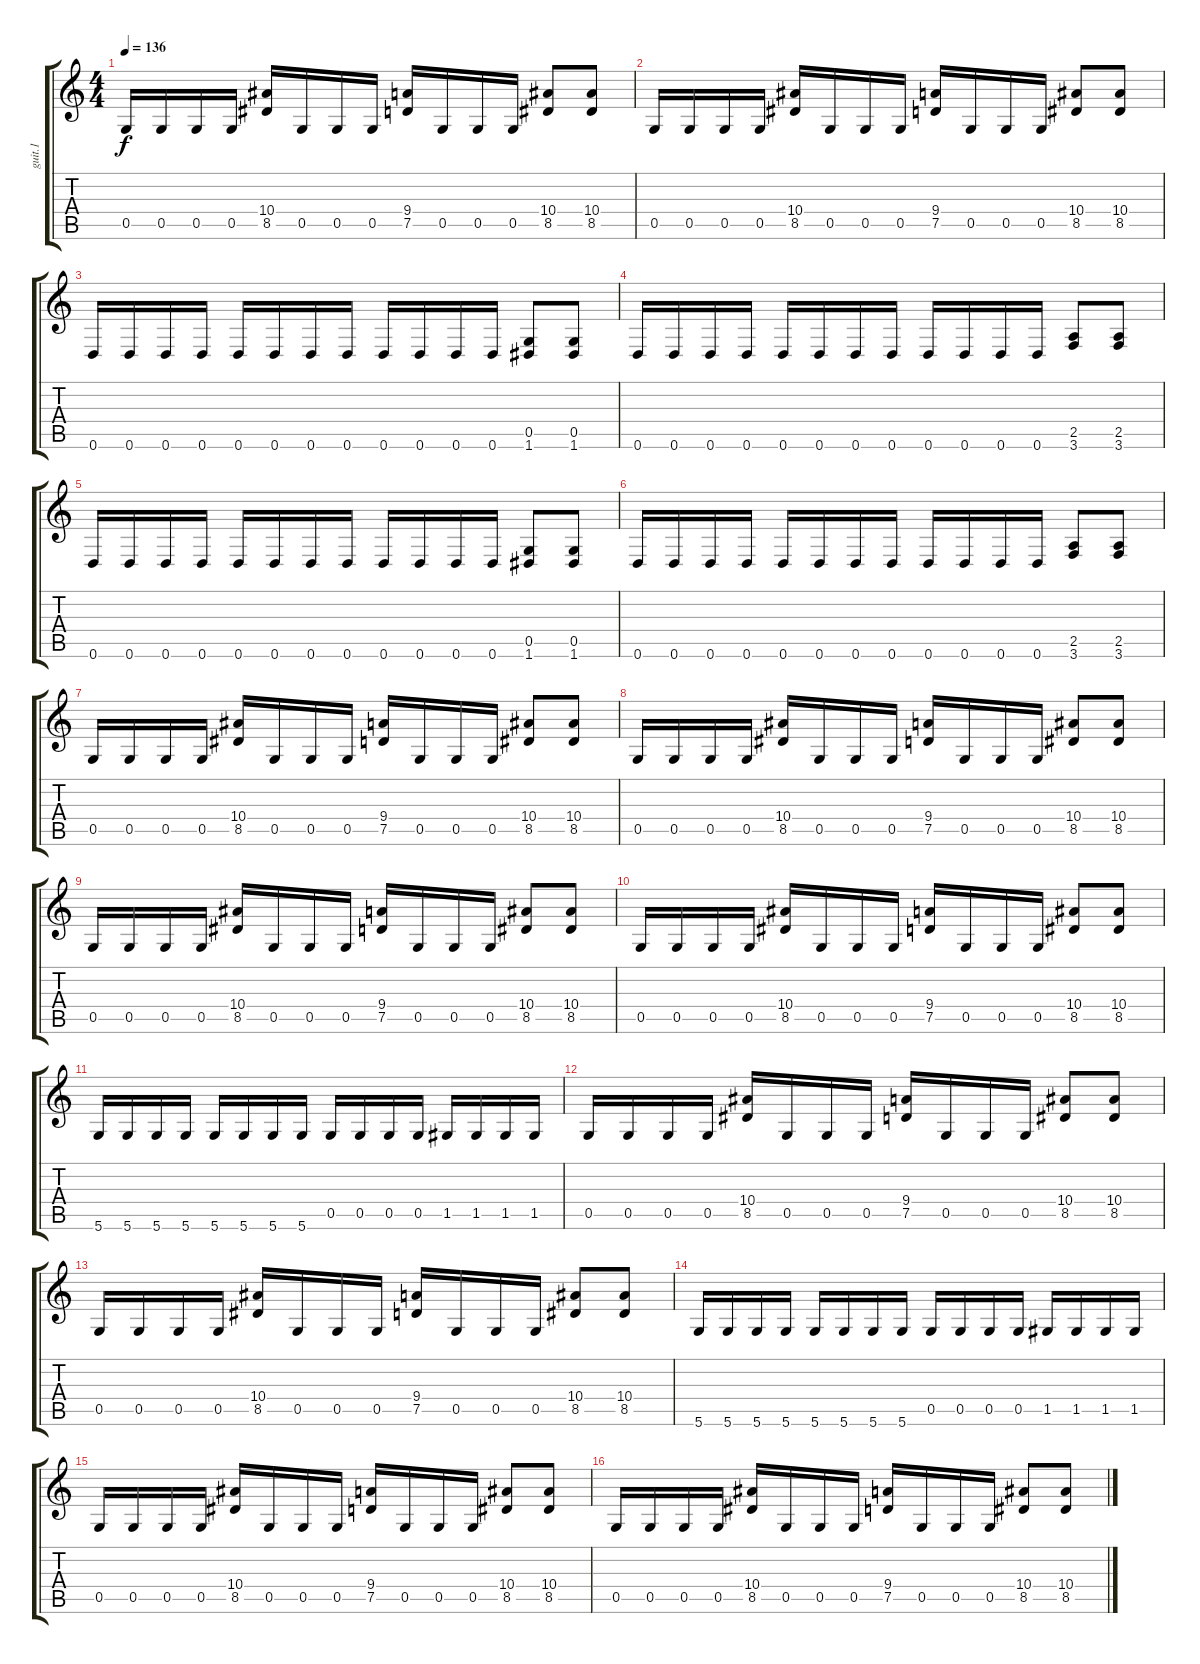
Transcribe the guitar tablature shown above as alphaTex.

\track ("guit.1" "guit.1") {instrument distortionguitar}
\staff {score tabs}
\tuning (D4 A3 F3 C3 G2 D2) {hide}
\ts (4 4)
\tempo 136
\clef g2
\ks c
0.5.16{dy f} 0.5.16 0.5.16 0.5.16 (10.4 8.5).16 0.5.16 0.5.16 0.5.16 (9.4 7.5).16 0.5.16 0.5.16 0.5.16 (10.4 8.5).8 (10.4 8.5).8 |
0.5.16 0.5.16 0.5.16 0.5.16 (10.4 8.5).16 0.5.16 0.5.16 0.5.16 (9.4 7.5).16 0.5.16 0.5.16 0.5.16 (10.4 8.5).8 (10.4 8.5).8 |
0.6.16 0.6.16 0.6.16 0.6.16 0.6.16 0.6.16 0.6.16 0.6.16 0.6.16 0.6.16 0.6.16 0.6.16 (0.5 1.6).8 (0.5 1.6).8 |
0.6.16 0.6.16 0.6.16 0.6.16 0.6.16 0.6.16 0.6.16 0.6.16 0.6.16 0.6.16 0.6.16 0.6.16 (2.5 3.6).8 (2.5 3.6).8 |
0.6.16 0.6.16 0.6.16 0.6.16 0.6.16 0.6.16 0.6.16 0.6.16 0.6.16 0.6.16 0.6.16 0.6.16 (0.5 1.6).8 (0.5 1.6).8 |
0.6.16 0.6.16 0.6.16 0.6.16 0.6.16 0.6.16 0.6.16 0.6.16 0.6.16 0.6.16 0.6.16 0.6.16 (2.5 3.6).8 (2.5 3.6).8 |
0.5.16 0.5.16 0.5.16 0.5.16 (10.4 8.5).16 0.5.16 0.5.16 0.5.16 (9.4 7.5).16 0.5.16 0.5.16 0.5.16 (10.4 8.5).8 (10.4 8.5).8 |
0.5.16 0.5.16 0.5.16 0.5.16 (10.4 8.5).16 0.5.16 0.5.16 0.5.16 (9.4 7.5).16 0.5.16 0.5.16 0.5.16 (10.4 8.5).8 (10.4 8.5).8 |
0.5.16 0.5.16 0.5.16 0.5.16 (10.4 8.5).16 0.5.16 0.5.16 0.5.16 (9.4 7.5).16 0.5.16 0.5.16 0.5.16 (10.4 8.5).8 (10.4 8.5).8 |
0.5.16 0.5.16 0.5.16 0.5.16 (10.4 8.5).16 0.5.16 0.5.16 0.5.16 (9.4 7.5).16 0.5.16 0.5.16 0.5.16 (10.4 8.5).8 (10.4 8.5).8 |
5.6.16 5.6.16 5.6.16 5.6.16 5.6.16 5.6.16 5.6.16 5.6.16 0.5.16 0.5.16 0.5.16 0.5.16 1.5.16 1.5.16 1.5.16 1.5.16 |
0.5.16 0.5.16 0.5.16 0.5.16 (10.4 8.5).16 0.5.16 0.5.16 0.5.16 (9.4 7.5).16 0.5.16 0.5.16 0.5.16 (10.4 8.5).8 (10.4 8.5).8 |
0.5.16 0.5.16 0.5.16 0.5.16 (10.4 8.5).16 0.5.16 0.5.16 0.5.16 (9.4 7.5).16 0.5.16 0.5.16 0.5.16 (10.4 8.5).8 (10.4 8.5).8 |
5.6.16 5.6.16 5.6.16 5.6.16 5.6.16 5.6.16 5.6.16 5.6.16 0.5.16 0.5.16 0.5.16 0.5.16 1.5.16 1.5.16 1.5.16 1.5.16 |
0.5.16 0.5.16 0.5.16 0.5.16 (10.4 8.5).16 0.5.16 0.5.16 0.5.16 (9.4 7.5).16 0.5.16 0.5.16 0.5.16 (10.4 8.5).8 (10.4 8.5).8 |
0.5.16 0.5.16 0.5.16 0.5.16 (10.4 8.5).16 0.5.16 0.5.16 0.5.16 (9.4 7.5).16 0.5.16 0.5.16 0.5.16 (10.4 8.5).8 (10.4 8.5).8
